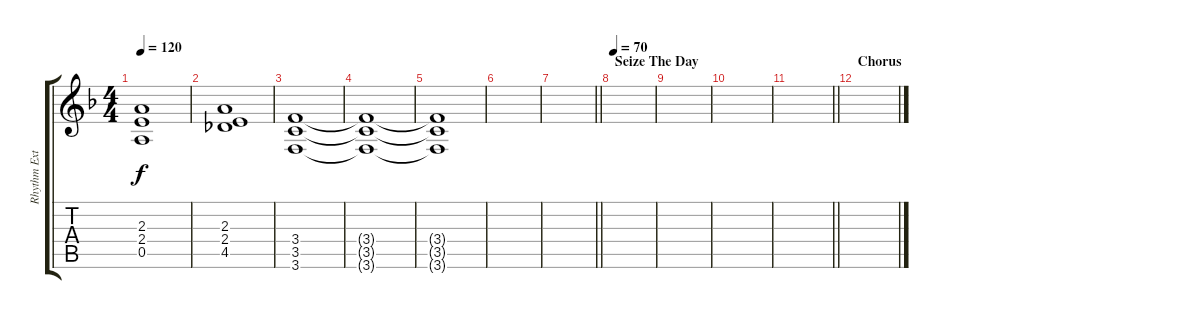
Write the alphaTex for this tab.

\track ("Rhythm Extra" "Rhythm Ext") {instrument distortionguitar}
\staff {score tabs}
\tuning (E4 B3 G3 D3 A2 D2) {hide}
\ts (4 4)
\tempo 120
\clef g2
\ks f
(2.3 2.4 0.5).1{dy f} |
(2.3 2.4 4.5).1 |
(3.4 3.5 3.6).1 |
(3.4{t} 3.5{t} 3.6{t}).1 |
(3.4{t} 3.5{t} 3.6{t}).1 |
|
\barLineRight lightlight
|
\section ("" "Seize The Day")
\tempo 70
|
|
|
\barLineRight lightlight
|
\section ("" "Chorus")
